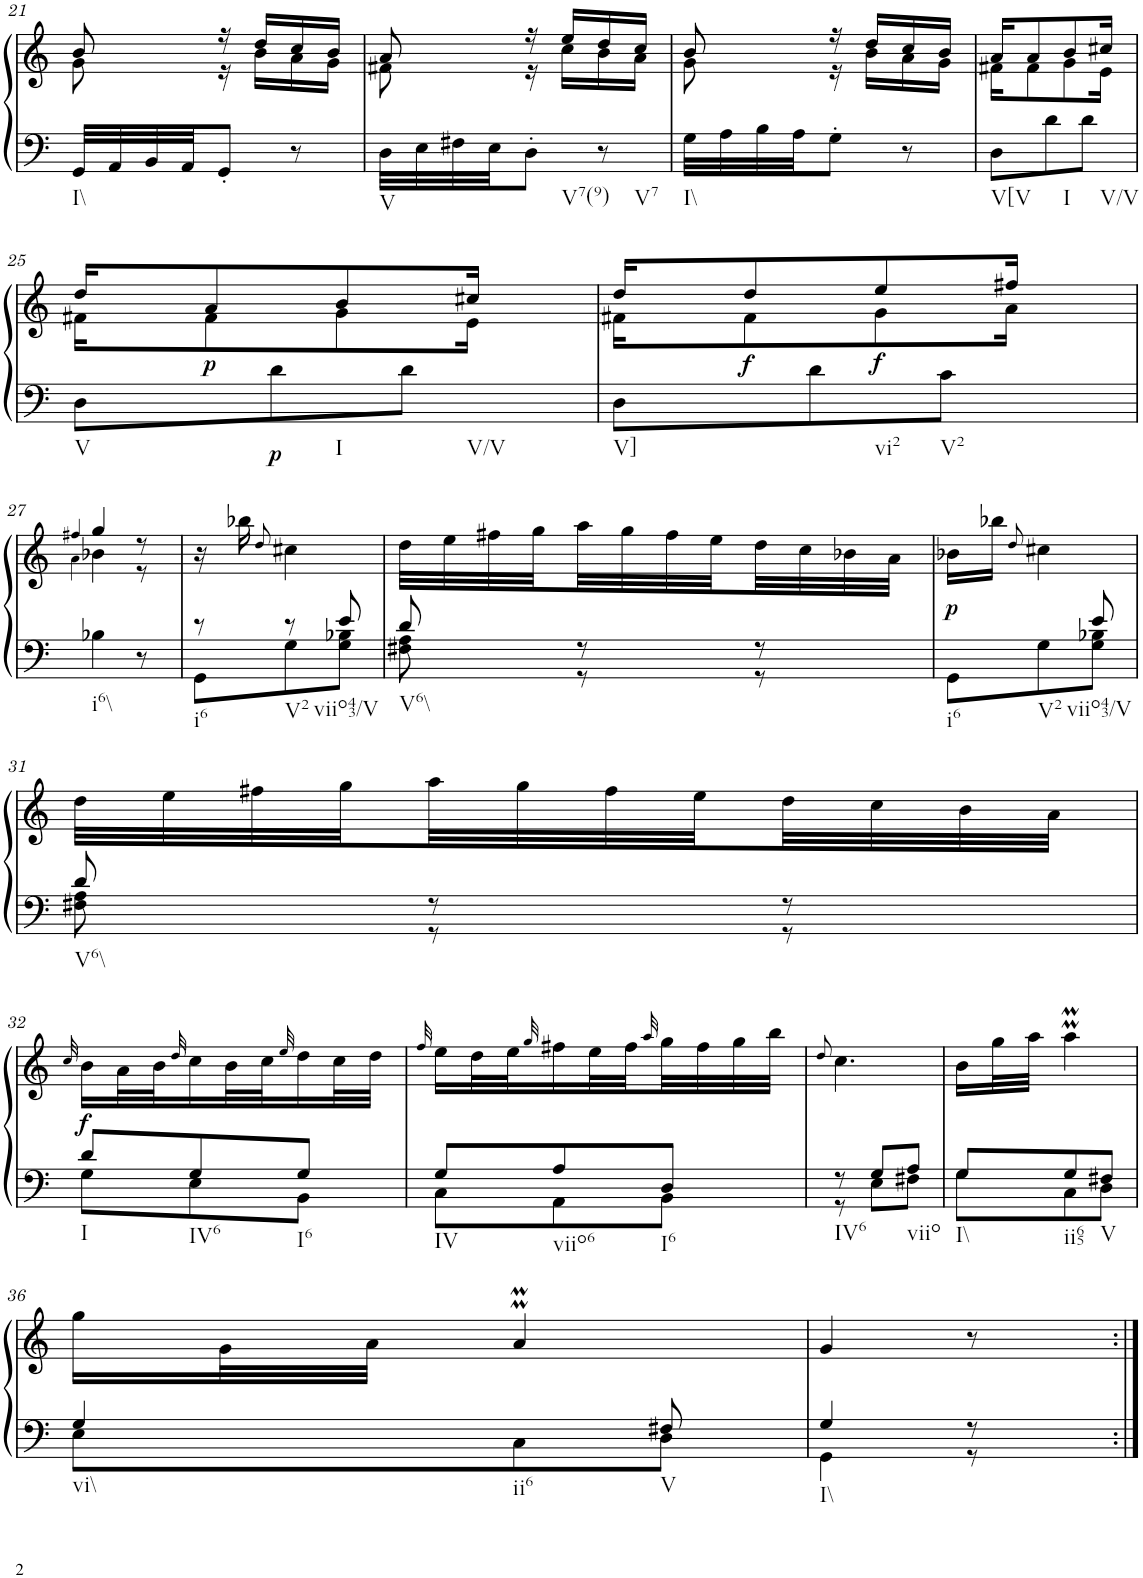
**kern	**kern	**dynam
*part1	*part1	*part1
*staff2	*staff1	*staff1/2
*I"unbenannt	*	*
!!LO:PB:g=z
*clefF4	*clefG2	*
*k[]	*k[]	*
*M3/8	*M3/8	*
=21	=21	=21
*	*^	*
!LO:TX:b:t=I\\	!	!	!
32GG/LLL	8b/	8g\	.
32AA/	.	.	.
32BB/	.	.	.
32AA/JJ	.	.	.
8GG'/J	16r	16r	.
.	16dd/LL	16b\LL	.
8r	16cc/	16a\	.
.	16b/JJ	16g\JJ	.
=22	=22	=22	=22
!LO:TX:b:t=V	!	!	!
32D\LLL	8a/	8f#X\	.
32E\	.	.	.
32F#X\	.	.	.
32E\JJ	.	.	.
!LO:TX:b:t=V7(9)	!	!	!
8D'\J	16r	16r	.
.	16ee/LL	16cc\LL	.
!LO:TX:b:t=V7	!	!	!
8r	16dd/	16b\	.
.	16cc/JJ	16a\JJ	.
=23	=23	=23	=23
!LO:TX:b:t=I\\	!	!	!
32G\LLL	8b/	8g\	.
32A\	.	.	.
32B\	.	.	.
32A\JJ	.	.	.
8G'\J	16r	16r	.
.	16dd/LL	16b\LL	.
8r	16cc/	16a\	.
.	16b/JJ	16g\JJ	.
=24	=24	=24	=24
!LO:TX:b:t=V[V	!	!	!
8D\L	16a/KL	16f#X\KL	.
.	8a/	8f#\	.
!LO:TX:b:t=I	!	!	!
8d\	.	.	.
.	8b/	8g\	.
!LO:TX:b:t=V/V	!	!	!
8d\J	.	.	.
.	16cc#X/Jk	16e\Jk	.
!!LO:LB:g=z	!!
=25	=25	=25	=25
!LO:TX:b:t=V	!	!	!
8D\L	16dd/KL	16f#X\KL	.
!	!	!	!LO:DY:b
.	8a/	8f#\	p
!LO:TX:b:t=I	!	!	!
!	!	!	!LO:DY:b=2
8d\	.	.	p
.	8b/	8g\	.
!LO:TX:b:t=V/V	!	!	!
8d\J	.	.	.
.	16cc#X/Jk	16e\Jk	.
=26	=26	=26	=26
!LO:TX:b:t=V]	!	!	!
8D\L	16dd/KL	16f#X\KL	.
!	!	!	!LO:DY:b
.	8dd/	8f#\	f
!LO:TX:b:t=vi2	!	!	!
8d\	.	.	.
!	!	!	!LO:DY:b
.	8ee/	8g\	f
!LO:TX:b:t=V2	!	!	!
8c\J	.	.	.
.	16ff#X/Jk	16a\Jk	.
!!LO:LB:g=z	!!
=27	=27	=27	=27
.	4qff#X/	4qa\	.
!LO:TX:b:t=i6\\	!	!	!
4B-X\	4gg/	4b-X\	.
8r	8r	8r	.
=28	=28	=28	=28
*^	*	*	*
!LO:TX:b:t=i6	!	!	!	!
*	*	*v	*v	*
8r	8GG\L	16r	.
.	.	16bb-X\	.
.	.	8qdd/	.
!LO:TX:b:t=V2	!	!	!
8r	8G\	4cc#X\	.
!LO:TX:b:t=viio43/V	!	!	!
8e/	8G\ 8B-X\J	.	.
=29	=29	=29	=29
!LO:TX:b:t=V6\\	!	!	!
8d/	8F#X\ 8A\	32dd\LLL	.
.	.	32ee\	.
.	.	32ff#X\	.
.	.	32gg\	.
8r	8r	32aa\	.
.	.	32gg\	.
.	.	32ff#\	.
.	.	32ee\	.
8r	8r	32dd\	.
.	.	32cc\	.
.	.	32b-X\	.
.	.	32a\JJJ	.
=30	=30	=30	=30
!LO:TX:b:t=i6	!	!	!
!LO:TX:b:t=V2	!	!	!
!	!	!	!LO:DY:b
4ryy	8GG\L	16b-X\LL	p
.	.	16bb-X\JJ	.
.	.	8qdd/	.
.	8G\	4cc#X\	.
!LO:TX:b:t=viio43/V	!	!	!
8e/	8G\ 8B-X\J	.	.
!!LO:LB:g=z
=31	=31	=31	=31
!LO:TX:b:t=V6\\	!	!	!
8d/	8F#X\ 8A\	32dd\LLL	.
.	.	32ee\	.
.	.	32ff#X\	.
.	.	32gg\	.
8r	8r	32aa\	.
.	.	32gg\	.
.	.	32ff#\	.
.	.	32ee\	.
8r	8r	32dd\	.
.	.	32cc\	.
.	.	32b\	.
.	.	32a\JJJ	.
!!LO:LB:g=z
=32	=32	=32	=32
.	.	32qcc/	.
!LO:TX:b:t=I	!	!	!
!	!	!	!LO:DY:b
8d/L	8G\L	16b\LL	f
.	.	32a\L	.
.	.	32b\J	.
.	.	32qdd/	.
!LO:TX:b:t=IV6	!	!	!
8G/	8E\	16cc\	.
.	.	32b\L	.
.	.	32cc\J	.
.	.	32qee/	.
!LO:TX:b:t=I6	!	!	!
8G/J	8BB\J	16dd\	.
.	.	32cc\L	.
.	.	32dd\JJJ	.
=33	=33	=33	=33
.	.	32qff/	.
!LO:TX:b:t=IV	!	!	!
8G/L	8C\L	16ee\LL	.
.	.	32dd\L	.
.	.	32ee\J	.
.	.	32qgg/	.
!LO:TX:b:t=viio6	!	!	!
8A/	8AA\	16ff#X\	.
.	.	32ee\L	.
.	.	32ff#\	.
.	.	32qaa/	.
!LO:TX:b:t=I6	!	!	!
8D/J	8BB\J	32gg\	.
.	.	32ff#\	.
.	.	32gg\	.
.	.	32bb\JJJ	.
=34	=34	=34	=34
.	.	8qdd/	.
!LO:TX:b:t=IV6	!	!	!
8r	8r	4.cc\	.
8G/L	8E\L	.	.
!LO:TX:b:t=viio	!	!	!
8A/J	8F#X\J	.	.
=35	=35	=35	=35
!LO:TX:b:t=I\\	!	!	!
8G/L	8G\L	16b\LL	.
.	.	32gg\L	.
.	.	32aa\JJJ	.
!LO:TX:b:t=ii65	!	!	!
8G/	8C\	4aaMM\	.
!LO:TX:b:t=V	!	!	!
8F#X/J	8D\J	.	.
!!LO:LB:g=z
=36	=36	=36	=36
!LO:TX:b:t=vi\\	!	!	!
!LO:TX:b:t=ii6	!	!	!
4G/	8E\L	16gg\LL	.
.	.	32g\L	.
.	.	32a\JJJ	.
.	8C\	4aMM/	.
!LO:TX:b:t=V	!	!	!
8F#X/	8D\J	.	.
=37	=37	=37	=37
!LO:TX:b:t=I\\	!	!	!
4G/	4GG\	4g/	.
8r	8r	8r	.
*v	*v	*	*
=:|!	=:|!	=:|!
*-	*-	*-
